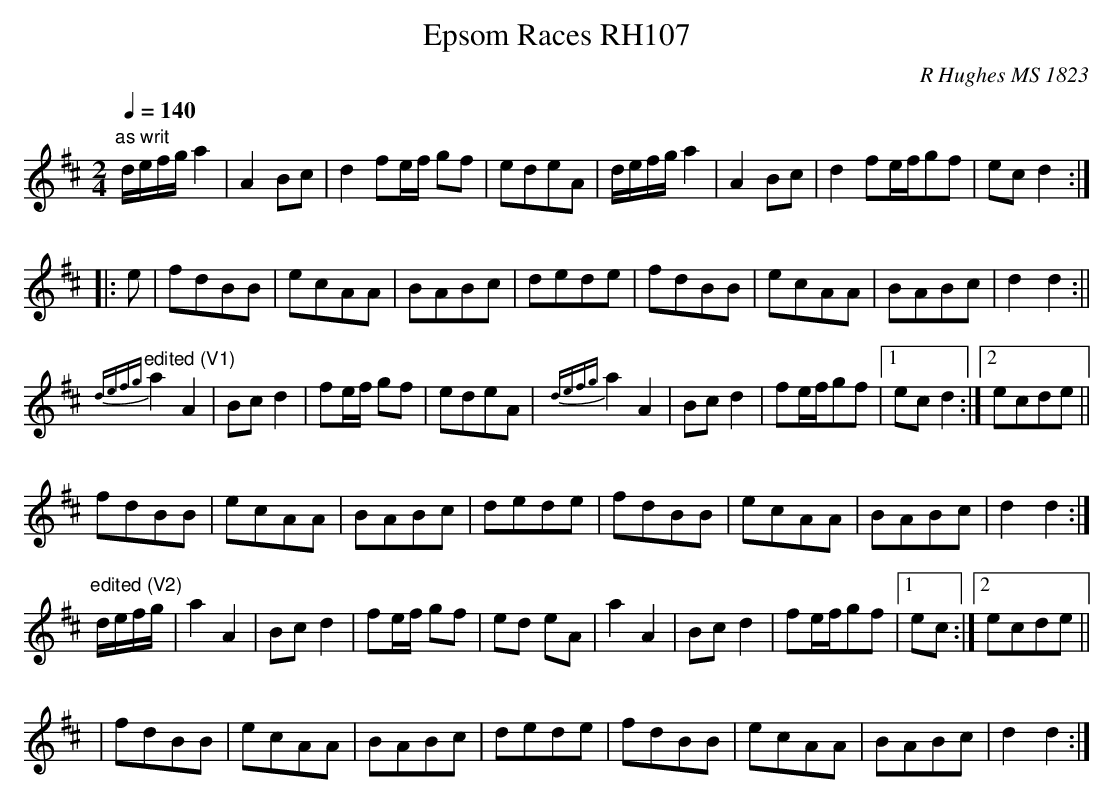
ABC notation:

X:1
T:Epsom Races RH107
C:R Hughes MS 1823
M:2/4
L:1/8
Q:1/4=140
K:D
"as writ"
d/e/f/g/ a2 | A2Bc | d2 fe/f/ gf | edeA | d/e/f/g/ a2 | A2 Bc | d2 fe/f/gf | ecd2 :|
|: e | fdBB | ecAA | BABc | dede | fdBB | ecAA | BABc | d2d2 :||
"edited (V1)"
{defg}a2A2 | Bcd2 | fe/f/ gf | edeA | {defg} a2A2 | Bcd2 | fe/f/gf |[1 ecd2 :| [2ecde ||
fdBB | ecAA | BABc | dede | fdBB | ecAA | BABc | d2d2 :|
"edited (V2)"
d/e/f/g/ | a2A2 | Bcd2 | fe/f/ gf | ed eA | a2A2 | Bcd2 | fe/f/gf |[1 ec :|[2 ecde ||
| fdBB | ecAA | BABc | dede | fdBB | ecAA | BABc | d2d2 :|
